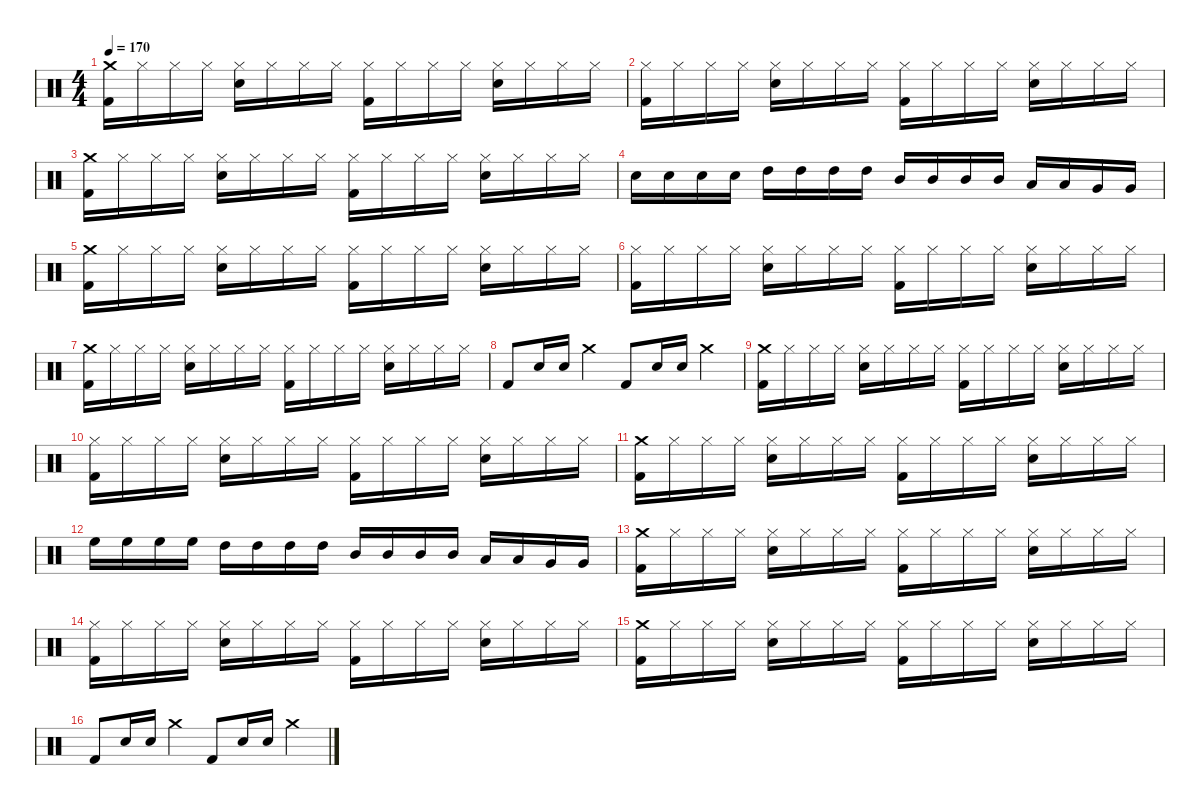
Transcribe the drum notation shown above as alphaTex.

\defaultSystemsLayout 4
\hideDynamics
\bracketExtendMode nobrackets
\singleTrackTrackNamePolicy hidden
\multiTrackTrackNamePolicy hidden
\otherSystemsTrackNameOrientation horizontal
\track ("Clive" "drm.") {instrument percussion}
\staff {score}
\articulation defaults
\ts (4 4)
\tempo 170
\clef neutral
\ks c
("Crash medium (hit)" "Kick (hit) 2").16{dy f beam Down} "Hi-Hat (closed)".16{beam Down} "Hi-Hat (closed)".16{beam Down} "Hi-Hat (closed)".16{beam Down} ("Hi-Hat (closed)" "Snare (hit) 2").16{beam Down} "Hi-Hat (closed)".16{beam Down} "Hi-Hat (closed)".16{beam Down} "Hi-Hat (closed)".16{beam Down} ("Hi-Hat (closed)" "Kick (hit) 2").16{beam Down} "Hi-Hat (closed)".16{beam Down} "Hi-Hat (closed)".16{beam Down} "Hi-Hat (closed)".16{beam Down} ("Hi-Hat (closed)" "Snare (hit) 2").16{beam Down} "Hi-Hat (closed)".16{beam Down} "Hi-Hat (closed)".16{beam Down} "Hi-Hat (closed)".16{beam Down} |
("Hi-Hat (closed)" "Kick (hit) 2").16{beam Down} "Hi-Hat (closed)".16{beam Down} "Hi-Hat (closed)".16{beam Down} "Hi-Hat (closed)".16{beam Down} ("Hi-Hat (closed)" "Snare (hit) 2").16{beam Down} "Hi-Hat (closed)".16{beam Down} "Hi-Hat (closed)".16{beam Down} "Hi-Hat (closed)".16{beam Down} ("Hi-Hat (closed)" "Kick (hit) 2").16{beam Down} "Hi-Hat (closed)".16{beam Down} "Hi-Hat (closed)".16{beam Down} "Hi-Hat (closed)".16{beam Down} ("Hi-Hat (closed)" "Snare (hit) 2").16{beam Down} "Hi-Hat (closed)".16{beam Down} "Hi-Hat (closed)".16{beam Down} "Hi-Hat (closed)".16{beam Down} |
("Crash medium (hit)" "Kick (hit) 2").16{beam Down} "Hi-Hat (closed)".16{beam Down} "Hi-Hat (closed)".16{beam Down} "Hi-Hat (closed)".16{beam Down} ("Hi-Hat (closed)" "Snare (hit) 2").16{beam Down} "Hi-Hat (closed)".16{beam Down} "Hi-Hat (closed)".16{beam Down} "Hi-Hat (closed)".16{beam Down} ("Hi-Hat (closed)" "Kick (hit) 2").16{beam Down} "Hi-Hat (closed)".16{beam Down} "Hi-Hat (closed)".16{beam Down} "Hi-Hat (closed)".16{beam Down} ("Hi-Hat (closed)" "Snare (hit) 2").16{beam Down} "Hi-Hat (closed)".16{beam Down} "Hi-Hat (closed)".16{beam Down} "Hi-Hat (closed)".16{beam Down} |
"Snare (hit) 2".16{beam Down} "Snare (hit) 2".16{beam Down} "Snare (hit) 2".16{beam Down} "Snare (hit) 2".16{beam Down} "High Tom (hit)".16{beam Down} "High Tom (hit)".16{beam Down} "High Tom (hit)".16{beam Down} "High Tom (hit)".16{beam Down} "Mid Tom (hit)".16{beam Up} "Mid Tom (hit)".16{beam Up} "Mid Tom (hit)".16{beam Up} "Mid Tom (hit)".16{beam Up} "Low Tom (hit)".16{beam Up} "Low Tom (hit)".16{beam Up} "Very Low Tom (hit)".16{beam Up} "Very Low Tom (hit)".16{beam Up} |
("Crash medium (hit)" "Kick (hit) 2").16{beam Down} "Hi-Hat (closed)".16{beam Down} "Hi-Hat (closed)".16{beam Down} "Hi-Hat (closed)".16{beam Down} ("Hi-Hat (closed)" "Snare (hit) 2").16{beam Down} "Hi-Hat (closed)".16{beam Down} "Hi-Hat (closed)".16{beam Down} "Hi-Hat (closed)".16{beam Down} ("Hi-Hat (closed)" "Kick (hit) 2").16{beam Down} "Hi-Hat (closed)".16{beam Down} "Hi-Hat (closed)".16{beam Down} "Hi-Hat (closed)".16{beam Down} ("Hi-Hat (closed)" "Snare (hit) 2").16{beam Down} "Hi-Hat (closed)".16{beam Down} "Hi-Hat (closed)".16{beam Down} "Hi-Hat (closed)".16{beam Down} |
("Hi-Hat (closed)" "Kick (hit) 2").16{beam Down} "Hi-Hat (closed)".16{beam Down} "Hi-Hat (closed)".16{beam Down} "Hi-Hat (closed)".16{beam Down} ("Hi-Hat (closed)" "Snare (hit) 2").16{beam Down} "Hi-Hat (closed)".16{beam Down} "Hi-Hat (closed)".16{beam Down} "Hi-Hat (closed)".16{beam Down} ("Hi-Hat (closed)" "Kick (hit) 2").16{beam Down} "Hi-Hat (closed)".16{beam Down} "Hi-Hat (closed)".16{beam Down} "Hi-Hat (closed)".16{beam Down} ("Hi-Hat (closed)" "Snare (hit) 2").16{beam Down} "Hi-Hat (closed)".16{beam Down} "Hi-Hat (closed)".16{beam Down} "Hi-Hat (closed)".16{beam Down} |
("Crash medium (hit)" "Kick (hit) 2").16{beam Down} "Hi-Hat (closed)".16{beam Down} "Hi-Hat (closed)".16{beam Down} "Hi-Hat (closed)".16{beam Down} ("Hi-Hat (closed)" "Snare (hit) 2").16{beam Down} "Hi-Hat (closed)".16{beam Down} "Hi-Hat (closed)".16{beam Down} "Hi-Hat (closed)".16{beam Down} ("Hi-Hat (closed)" "Kick (hit) 2").16{beam Down} "Hi-Hat (closed)".16{beam Down} "Hi-Hat (closed)".16{beam Down} "Hi-Hat (closed)".16{beam Down} ("Hi-Hat (closed)" "Snare (hit) 2").16{beam Down} "Hi-Hat (closed)".16{beam Down} "Hi-Hat (closed)".16{beam Down} "Hi-Hat (closed)".16{beam Down} |
"Kick (hit) 2".8{beam Up} "Snare (hit) 2".16{beam Up} "Snare (hit) 2".16{beam Up} "Crash medium (hit)".4{beam Down} "Kick (hit) 2".8{beam Up} "Snare (hit) 2".16{beam Up} "Snare (hit) 2".16{beam Up} "Crash medium (hit)".4{beam Down} |
("Crash medium (hit)" "Kick (hit) 2").16{beam Down} "Hi-Hat (closed)".16{beam Down} "Hi-Hat (closed)".16{beam Down} "Hi-Hat (closed)".16{beam Down} ("Hi-Hat (closed)" "Snare (hit) 2").16{beam Down} "Hi-Hat (closed)".16{beam Down} "Hi-Hat (closed)".16{beam Down} "Hi-Hat (closed)".16{beam Down} ("Hi-Hat (closed)" "Kick (hit) 2").16{beam Down} "Hi-Hat (closed)".16{beam Down} "Hi-Hat (closed)".16{beam Down} "Hi-Hat (closed)".16{beam Down} ("Hi-Hat (closed)" "Snare (hit) 2").16{beam Down} "Hi-Hat (closed)".16{beam Down} "Hi-Hat (closed)".16{beam Down} "Hi-Hat (closed)".16{beam Down} |
("Hi-Hat (closed)" "Kick (hit) 2").16{beam Down} "Hi-Hat (closed)".16{beam Down} "Hi-Hat (closed)".16{beam Down} "Hi-Hat (closed)".16{beam Down} ("Hi-Hat (closed)" "Snare (hit) 2").16{beam Down} "Hi-Hat (closed)".16{beam Down} "Hi-Hat (closed)".16{beam Down} "Hi-Hat (closed)".16{beam Down} ("Hi-Hat (closed)" "Kick (hit) 2").16{beam Down} "Hi-Hat (closed)".16{beam Down} "Hi-Hat (closed)".16{beam Down} "Hi-Hat (closed)".16{beam Down} ("Hi-Hat (closed)" "Snare (hit) 2").16{beam Down} "Hi-Hat (closed)".16{beam Down} "Hi-Hat (closed)".16{beam Down} "Hi-Hat (closed)".16{beam Down} |
("Crash medium (hit)" "Kick (hit) 2").16{beam Down} "Hi-Hat (closed)".16{beam Down} "Hi-Hat (closed)".16{beam Down} "Hi-Hat (closed)".16{beam Down} ("Hi-Hat (closed)" "Snare (hit) 2").16{beam Down} "Hi-Hat (closed)".16{beam Down} "Hi-Hat (closed)".16{beam Down} "Hi-Hat (closed)".16{beam Down} ("Hi-Hat (closed)" "Kick (hit) 2").16{beam Down} "Hi-Hat (closed)".16{beam Down} "Hi-Hat (closed)".16{beam Down} "Hi-Hat (closed)".16{beam Down} ("Hi-Hat (closed)" "Snare (hit) 2").16{beam Down} "Hi-Hat (closed)".16{beam Down} "Hi-Hat (closed)".16{beam Down} "Hi-Hat (closed)".16{beam Down} |
"High Floor Tom (hit)".16{beam Down} "High Floor Tom (hit)".16{beam Down} "High Floor Tom (hit)".16{beam Down} "High Floor Tom (hit)".16{beam Down} "High Tom (hit)".16{beam Down} "High Tom (hit)".16{beam Down} "High Tom (hit)".16{beam Down} "High Tom (hit)".16{beam Down} "Mid Tom (hit)".16{beam Up} "Mid Tom (hit)".16{beam Up} "Mid Tom (hit)".16{beam Up} "Mid Tom (hit)".16{beam Up} "Low Tom (hit)".16{beam Up} "Low Tom (hit)".16{beam Up} "Very Low Tom (hit)".16{beam Up} "Very Low Tom (hit)".16{beam Up} |
("Crash medium (hit)" "Kick (hit) 2").16{beam Down} "Hi-Hat (closed)".16{beam Down} "Hi-Hat (closed)".16{beam Down} "Hi-Hat (closed)".16{beam Down} ("Hi-Hat (closed)" "Snare (hit) 2").16{beam Down} "Hi-Hat (closed)".16{beam Down} "Hi-Hat (closed)".16{beam Down} "Hi-Hat (closed)".16{beam Down} ("Hi-Hat (closed)" "Kick (hit) 2").16{beam Down} "Hi-Hat (closed)".16{beam Down} "Hi-Hat (closed)".16{beam Down} "Hi-Hat (closed)".16{beam Down} ("Hi-Hat (closed)" "Snare (hit) 2").16{beam Down} "Hi-Hat (closed)".16{beam Down} "Hi-Hat (closed)".16{beam Down} "Hi-Hat (closed)".16{beam Down} |
("Hi-Hat (closed)" "Kick (hit) 2").16{beam Down} "Hi-Hat (closed)".16{beam Down} "Hi-Hat (closed)".16{beam Down} "Hi-Hat (closed)".16{beam Down} ("Hi-Hat (closed)" "Snare (hit) 2").16{beam Down} "Hi-Hat (closed)".16{beam Down} "Hi-Hat (closed)".16{beam Down} "Hi-Hat (closed)".16{beam Down} ("Hi-Hat (closed)" "Kick (hit) 2").16{beam Down} "Hi-Hat (closed)".16{beam Down} "Hi-Hat (closed)".16{beam Down} "Hi-Hat (closed)".16{beam Down} ("Hi-Hat (closed)" "Snare (hit) 2").16{beam Down} "Hi-Hat (closed)".16{beam Down} "Hi-Hat (closed)".16{beam Down} "Hi-Hat (closed)".16{beam Down} |
("Crash medium (hit)" "Kick (hit) 2").16{beam Down} "Hi-Hat (closed)".16{beam Down} "Hi-Hat (closed)".16{beam Down} "Hi-Hat (closed)".16{beam Down} ("Hi-Hat (closed)" "Snare (hit) 2").16{beam Down} "Hi-Hat (closed)".16{beam Down} "Hi-Hat (closed)".16{beam Down} "Hi-Hat (closed)".16{beam Down} ("Hi-Hat (closed)" "Kick (hit) 2").16{beam Down} "Hi-Hat (closed)".16{beam Down} "Hi-Hat (closed)".16{beam Down} "Hi-Hat (closed)".16{beam Down} ("Hi-Hat (closed)" "Snare (hit) 2").16{beam Down} "Hi-Hat (closed)".16{beam Down} "Hi-Hat (closed)".16{beam Down} "Hi-Hat (closed)".16{beam Down} |
"Kick (hit) 2".8{beam Up} "Snare (hit) 2".16{beam Up} "Snare (hit) 2".16{beam Up} "Crash medium (hit)".4{beam Down} "Kick (hit) 2".8{beam Up} "Snare (hit) 2".16{beam Up} "Snare (hit) 2".16{beam Up} "Crash medium (hit)".4{beam Down}
